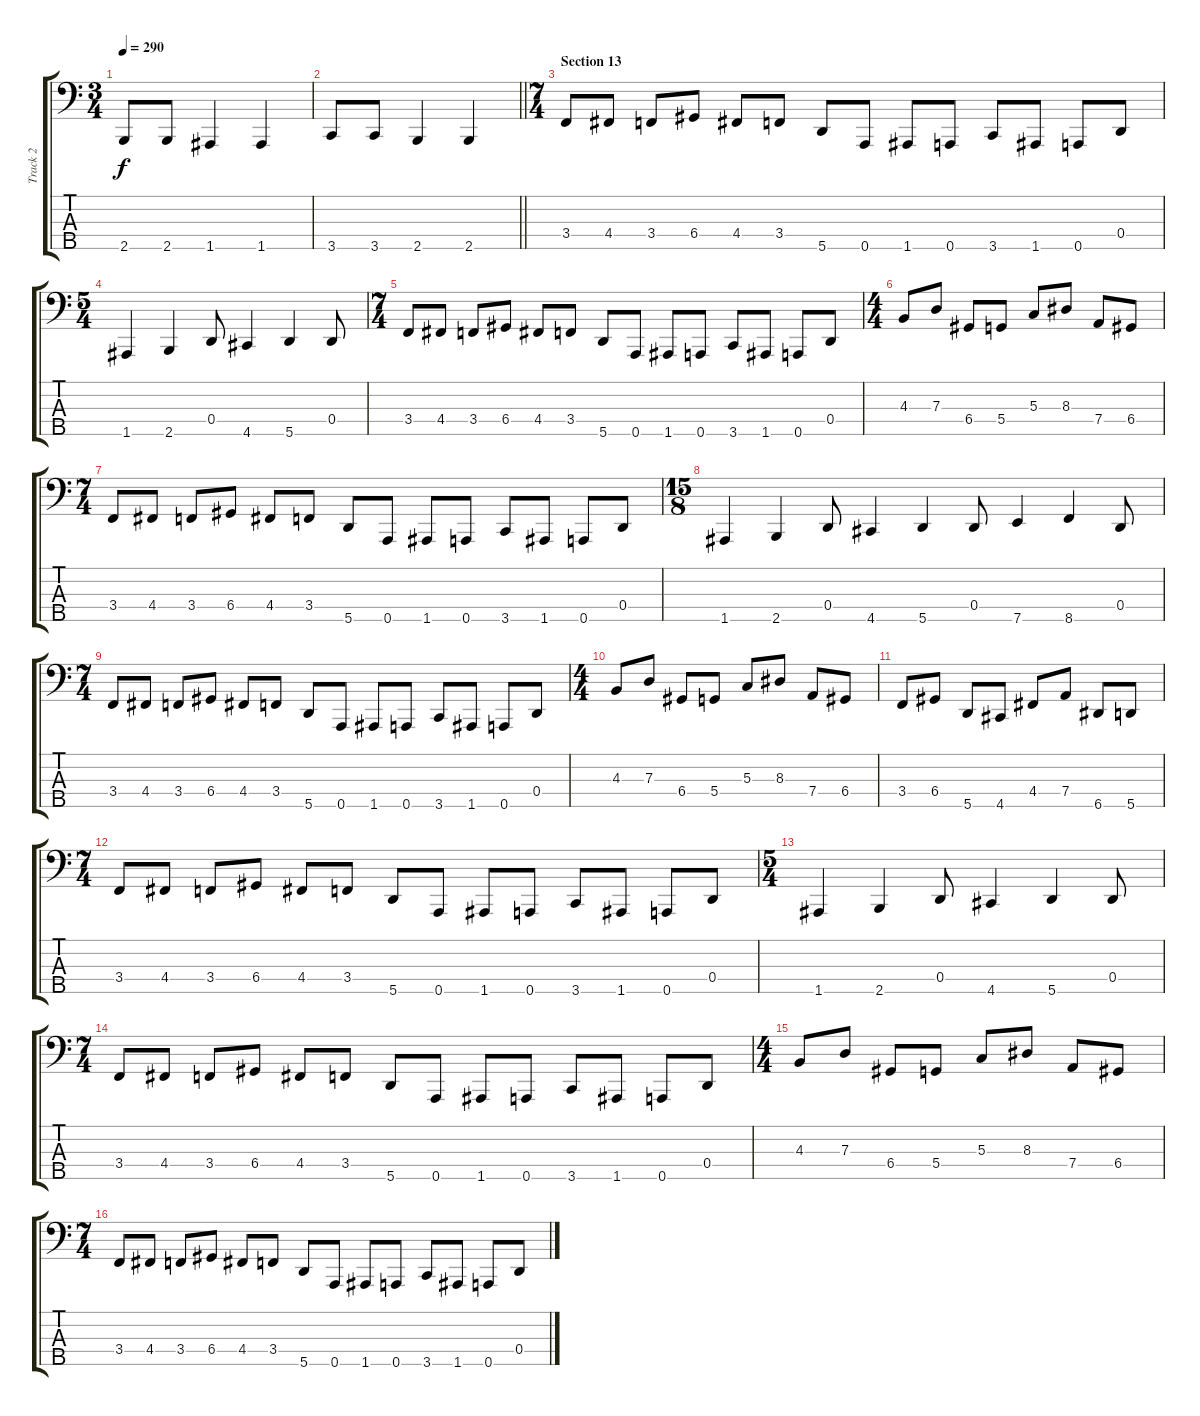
\track ("Track 2" "Track 2") {instrument electricbassfinger}
\staff {score tabs}
\tuning (F2 C2 G1 D1 A0) {hide}
\ts (3 4)
\tempo 290
\clef f4
\ks c
2.5.8{dy f} 2.5.8 1.5.4 1.5.4 |
\barLineRight lightlight
3.5.8 3.5.8 2.5.4 2.5.4 |
\ts (7 4)
\section ("" "Section 13")
3.4.8 4.4.8 3.4.8 6.4.8 4.4.8 3.4.8 5.5.8 0.5.8 1.5.8 0.5.8 3.5.8 1.5.8 0.5.8 0.4.8 |
\ts (5 4)
1.5.4 2.5.4 0.4.8 4.5.4 5.5.4 0.4.8 |
\ts (7 4)
3.4.8 4.4.8 3.4.8 6.4.8 4.4.8 3.4.8 5.5.8 0.5.8 1.5.8 0.5.8 3.5.8 1.5.8 0.5.8 0.4.8 |
\ts (4 4)
4.3.8 7.3.8 6.4.8 5.4.8 5.3.8 8.3.8 7.4.8 6.4.8 |
\ts (7 4)
3.4.8 4.4.8 3.4.8 6.4.8 4.4.8 3.4.8 5.5.8 0.5.8 1.5.8 0.5.8 3.5.8 1.5.8 0.5.8 0.4.8 |
\ts (15 8)
1.5.4 2.5.4 0.4.8 4.5.4 5.5.4 0.4.8 7.5.4 8.5.4 0.4.8 |
\ts (7 4)
3.4.8 4.4.8 3.4.8 6.4.8 4.4.8 3.4.8 5.5.8 0.5.8 1.5.8 0.5.8 3.5.8 1.5.8 0.5.8 0.4.8 |
\ts (4 4)
4.3.8 7.3.8 6.4.8 5.4.8 5.3.8 8.3.8 7.4.8 6.4.8 |
3.4.8 6.4.8 5.5.8 4.5.8 4.4.8 7.4.8 6.5.8 5.5.8 |
\ts (7 4)
3.4.8 4.4.8 3.4.8 6.4.8 4.4.8 3.4.8 5.5.8 0.5.8 1.5.8 0.5.8 3.5.8 1.5.8 0.5.8 0.4.8 |
\ts (5 4)
1.5.4 2.5.4 0.4.8 4.5.4 5.5.4 0.4.8 |
\ts (7 4)
3.4.8 4.4.8 3.4.8 6.4.8 4.4.8 3.4.8 5.5.8 0.5.8 1.5.8 0.5.8 3.5.8 1.5.8 0.5.8 0.4.8 |
\ts (4 4)
4.3.8 7.3.8 6.4.8 5.4.8 5.3.8 8.3.8 7.4.8 6.4.8 |
\ts (7 4)
3.4.8 4.4.8 3.4.8 6.4.8 4.4.8 3.4.8 5.5.8 0.5.8 1.5.8 0.5.8 3.5.8 1.5.8 0.5.8 0.4.8
